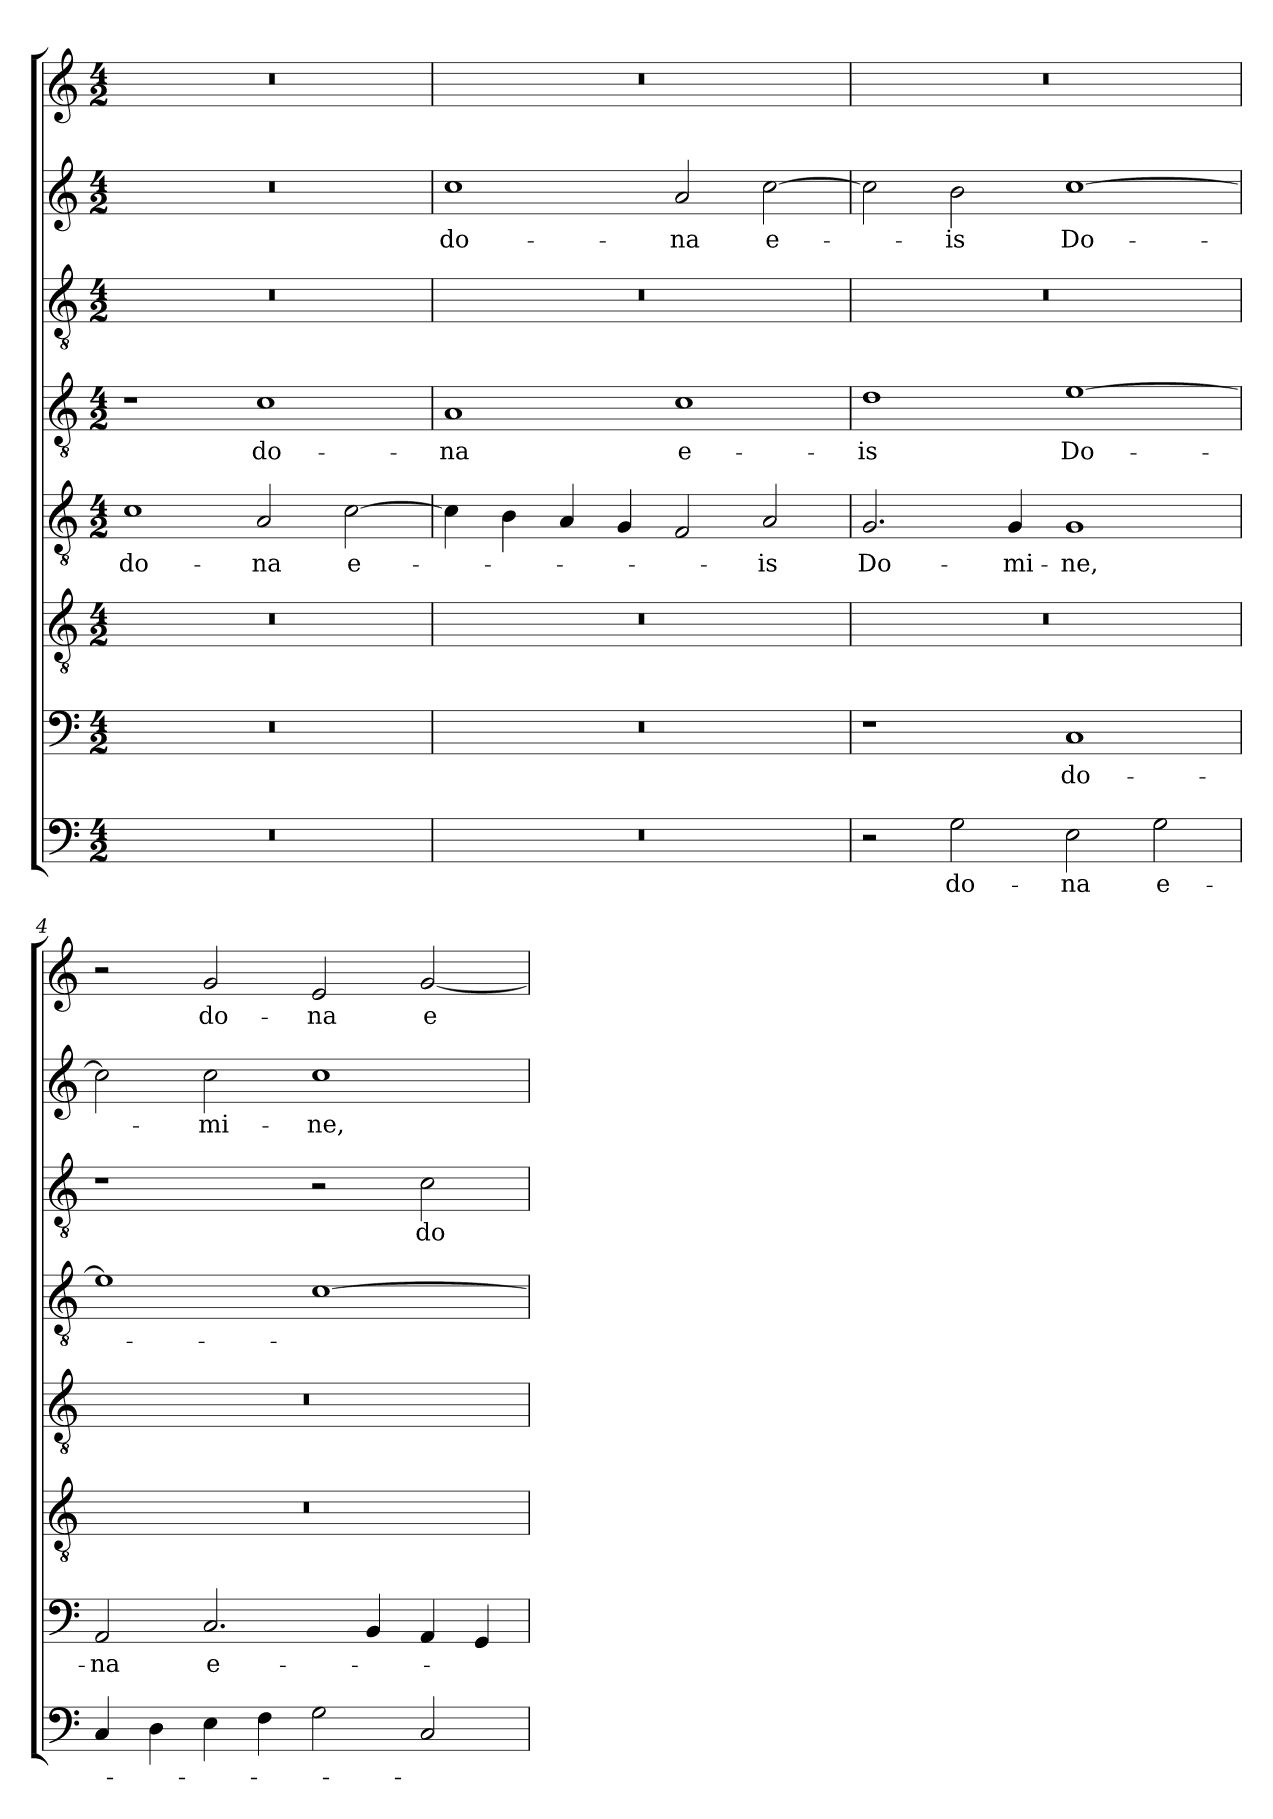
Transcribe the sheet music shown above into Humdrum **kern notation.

**kern	**text	**kern	**text	**kern	**kern	**text	**kern	**text	**kern	**text	**kern	**text	**kern	**text
*part8	*part8	*part7	*part7	*part6	*part5	*part5	*part4	*part4	*part3	*part3	*part2	*part2	*part1	*part1
*staff8	*staff8	*staff7	*staff7	*staff6	*staff5	*staff5	*staff4	*staff4	*staff3	*staff3	*staff2	*staff2	*staff1	*staff1
*clefF4	*	*clefF4	*	*clefGv2	*clefGv2	*	*clefGv2	*	*clefGv2	*	*clefG2	*	*clefG2	*
*k[]	*	*k[]	*	*k[]	*k[]	*	*k[]	*	*k[]	*	*k[]	*	*k[]	*
*C:	*	*C:	*	*C:	*C:	*	*C:	*	*C:	*	*C:	*	*C:	*
*M4/2	*	*M4/2	*	*M4/2	*M4/2	*	*M4/2	*	*M4/2	*	*M4/2	*	*M4/2	*
=1	=1	=1	=1	=1	=1	=1	=1	=1	=1	=1	=1	=1	=1	=1
!	!	!	!	!	!	!LO:LY:b	!	!	!	!	!	!	!	!
0r	.	0r	.	0r	1c	do-	1r	.	0r	.	0r	.	0r	.
!	!	!	!	!	!	!LO:LY:b	!	!LO:LY:b	!	!	!	!	!	!
.	.	.	.	.	2A/	-na	1c	do-	.	.	.	.	.	.
!	!	!	!	!	!	!LO:LY:b	!	!	!	!	!	!	!	!
.	.	.	.	.	[2c\	e-	.	.	.	.	.	.	.	.
=2	=2	=2	=2	=2	=2	=2	=2	=2	=2	=2	=2	=2	=2	=2
!	!	!	!	!	!	!	!	!LO:LY:b	!	!	!	!LO:LY:b	!	!
0r	.	0r	.	0r	4c\]	.	1A	-na	0r	.	1cc	do-	0r	.
.	.	.	.	.	4B\	.	.	.	.	.	.	.	.	.
.	.	.	.	.	4A/	.	.	.	.	.	.	.	.	.
.	.	.	.	.	4G/	.	.	.	.	.	.	.	.	.
!	!	!	!	!	!	!	!	!LO:LY:b	!	!	!	!LO:LY:b	!	!
.	.	.	.	.	2F/	.	1c	e-	.	.	2a/	-na	.	.
!	!	!	!	!	!	!LO:LY:b	!	!	!	!	!	!LO:LY:b	!	!
.	.	.	.	.	2A/	-is	.	.	.	.	[2cc\	e-	.	.
=3	=3	=3	=3	=3	=3	=3	=3	=3	=3	=3	=3	=3	=3	=3
!	!	!	!	!	!	!LO:LY:b	!	!LO:LY:b	!	!	!	!	!	!
2r	.	1r	.	0r	2.G/	Do-	1d	-is	0r	.	2cc\]	.	0r	.
!	!LO:LY:b	!	!	!	!	!	!	!	!	!	!	!LO:LY:b	!	!
2G\	do-	.	.	.	.	.	.	.	.	.	2b\	-is	.	.
!	!	!	!	!	!	!LO:LY:b	!	!	!	!	!	!	!	!
.	.	.	.	.	4G/	-mi-	.	.	.	.	.	.	.	.
!	!LO:LY:b	!	!LO:LY:b	!	!	!LO:LY:b	!	!LO:LY:b	!	!	!	!LO:LY:b	!	!
2E\	-na	1C	do-	.	1G	-ne,	[1e	Do-	.	.	[1cc	Do-	.	.
!	!LO:LY:b	!	!	!	!	!	!	!	!	!	!	!	!	!
2G\	e-	.	.	.	.	.	.	.	.	.	.	.	.	.
=4	=4	=4	=4	=4	=4	=4	=4	=4	=4	=4	=4	=4	=4	=4
!	!	!	!LO:LY:b	!	!	!	!	!	!	!	!	!	!	!
4C/	.	2AA/	-na	0r	0r	.	1e]	.	1r	.	2cc\]	.	2r	.
4D\	.	.	.	.	.	.	.	.	.	.	.	.	.	.
!	!	!	!LO:LY:b	!	!	!	!	!	!	!	!	!LO:LY:b	!	!LO:LY:b
4E\	.	2.C/	e-	.	.	.	.	.	.	.	2cc\	-mi-	2g/	do-
4F\	.	.	.	.	.	.	.	.	.	.	.	.	.	.
!	!	!	!	!	!	!	!	!	!	!	!	!LO:LY:b	!	!LO:LY:b
2G\	.	.	.	.	.	.	[1c	.	2r	.	1cc	-ne,	2e/	-na
.	.	4BB/	.	.	.	.	.	.	.	.	.	.	.	.
!	!	!	!	!	!	!	!	!	!	!LO:LY:b	!	!	!	!LO:LY:b
2C/	.	4AA/	.	.	.	.	.	.	2c\	do-	.	.	[2g/	e-
.	.	4GG/	.	.	.	.	.	.	.	.	.	.	.	.
=	=	=	=	=	=	=	=	=	=	=	=	=	=	=
*-	*-	*-	*-	*-	*-	*-	*-	*-	*-	*-	*-	*-	*-	*-
